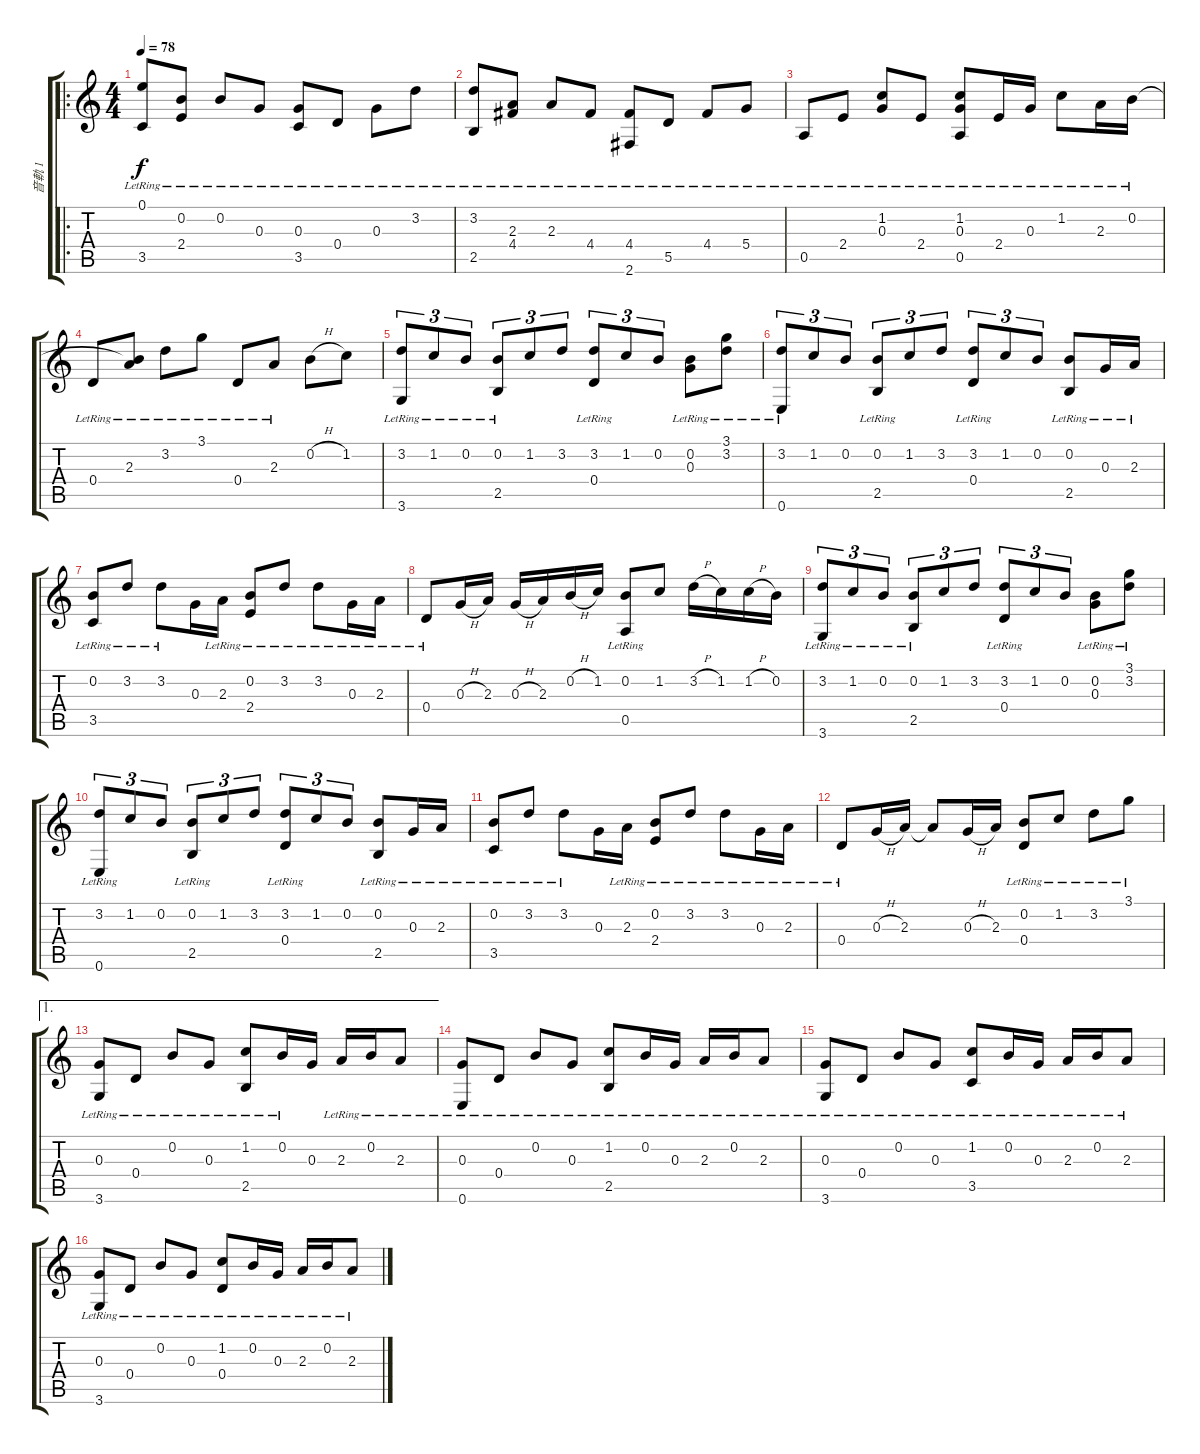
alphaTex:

\track ("音軌 1" "音軌 1") {instrument acousticguitarsteel}
\staff {score tabs}
\tuning (E4 B3 G3 D3 A2 E2) {hide}
\ro
\ts (4 4)
\tempo 78
\clef g2
\ks c
(0.1{lr} 3.5{lr}).8{dy f} (0.2{lr} 2.4{lr}).8 0.2{lr}.8 0.3{lr}.8 (0.3{lr} 3.5{lr}).8 0.4{lr}.8 0.3{lr}.8 3.2{lr}.8 |
(3.2{lr} 2.5{lr}).8 (2.3{lr} 4.4{lr}).8 2.3{lr}.8 4.4{lr}.8 (4.4{lr} 2.6{lr}).8 5.5{lr}.8 4.4{lr}.8 5.4{lr}.8 |
0.5{lr}.8 2.4{lr}.8 (1.2{lr} 0.3{lr}).8 2.4{lr}.8 (1.2 0.3{lr} 0.5{lr}).8 2.4{lr}.16 0.3{lr}.16 1.2{lr}.8 2.3{lr}.16 0.2{lr}.16 |
0.4{lr}.8 (0.2{t} 2.3{lr}).8 3.2{lr}.8 3.1{lr}.8 0.4{lr}.8 2.3{lr}.8 0.2{h}.8 1.2.8 |
(3.2{lr} 3.6{lr}).8{tu (3 2)} 1.2{lr}.8{tu (3 2)} 0.2{lr}.8{tu (3 2)} (0.2{lr} 2.5{lr}).8{tu (3 2)} 1.2.8{tu (3 2)} 3.2.8{tu (3 2)} (3.2 0.4{lr}).8{tu (3 2)} 1.2.8{tu (3 2)} 0.2.8{tu (3 2)} (0.2 0.3{lr}).8 (3.1{lr} 3.2{lr}).8 |
(3.2 0.6{lr}).8{tu (3 2)} 1.2.8{tu (3 2)} 0.2.8{tu (3 2)} (0.2 2.5{lr}).8{tu (3 2)} 1.2.8{tu (3 2)} 3.2.8{tu (3 2)} (3.2 0.4{lr}).8{tu (3 2)} 1.2.8{tu (3 2)} 0.2.8{tu (3 2)} (0.2{lr} 2.5{lr}).8 0.3{lr}.16 2.3{lr}.16 |
(0.2{lr} 3.5{lr}).8 3.2{lr}.8 3.2{lr}.8 0.3.16 2.3{lr}.16 (0.2{lr} 2.4{lr}).8 3.2{lr}.8 3.2{lr}.8 0.3{lr}.16 2.3{lr}.16 |
0.4{lr}.8 0.3{h}.16 2.3.16 0.3{h}.16 2.3.16 0.2{h}.16 1.2.16 (0.2 0.5{lr}).8 1.2.8 3.2{h}.16 1.2.16 1.2{h}.16 0.2.16 |
(3.2{lr} 3.6{lr}).8{tu (3 2)} 1.2{lr}.8{tu (3 2)} 0.2{lr}.8{tu (3 2)} (0.2{lr} 2.5{lr}).8{tu (3 2)} 1.2.8{tu (3 2)} 3.2.8{tu (3 2)} (3.2 0.4{lr}).8{tu (3 2)} 1.2.8{tu (3 2)} 0.2.8{tu (3 2)} (0.2 0.3{lr}).8 (3.1{lr} 3.2{lr}).8 |
(3.2 0.6{lr}).8{tu (3 2)} 1.2.8{tu (3 2)} 0.2.8{tu (3 2)} (0.2 2.5{lr}).8{tu (3 2)} 1.2.8{tu (3 2)} 3.2.8{tu (3 2)} (3.2 0.4{lr}).8{tu (3 2)} 1.2.8{tu (3 2)} 0.2.8{tu (3 2)} (0.2{lr} 2.5{lr}).8 0.3{lr}.16 2.3{lr}.16 |
(0.2{lr} 3.5{lr}).8 3.2{lr}.8 3.2{lr}.8 0.3.16 2.3{lr}.16 (0.2{lr} 2.4{lr}).8 3.2{lr}.8 3.2{lr}.8 0.3{lr}.16 2.3{lr}.16 |
0.4{lr}.8 0.3{h}.16 2.3.16 2.3{t}.8 0.3{h}.16 2.3.16 (0.2{lr} 0.4{lr}).8 1.2{lr}.8 3.2{lr}.8 3.1{lr}.8 |
\ae 1
(0.3{lr} 3.6{lr}).8 0.4{lr}.8 0.2{lr}.8 0.3{lr}.8 (1.2{lr} 2.5{lr}).8 0.2{lr}.16 0.3.16 2.3{lr}.16 0.2{lr}.16 2.3{lr}.8 |
(0.3{lr} 0.6{lr}).8 0.4{lr}.8 0.2{lr}.8 0.3{lr}.8 (1.2{lr} 2.5{lr}).8 0.2{lr}.16 0.3{lr}.16 2.3{lr}.16 0.2{lr}.16 2.3{lr}.8 |
(0.3{lr} 3.6{lr}).8 0.4{lr}.8 0.2{lr}.8 0.3{lr}.8 (1.2{lr} 3.5{lr}).8 0.2{lr}.16 0.3{lr}.16 2.3{lr}.16 0.2{lr}.16 2.3{lr}.8 |
(0.3{lr} 3.6{lr}).8 0.4{lr}.8 0.2{lr}.8 0.3{lr}.8 (1.2{lr} 0.4{lr}).8 0.2{lr}.16 0.3{lr}.16 2.3{lr}.16 0.2{lr}.16 2.3{lr}.8
